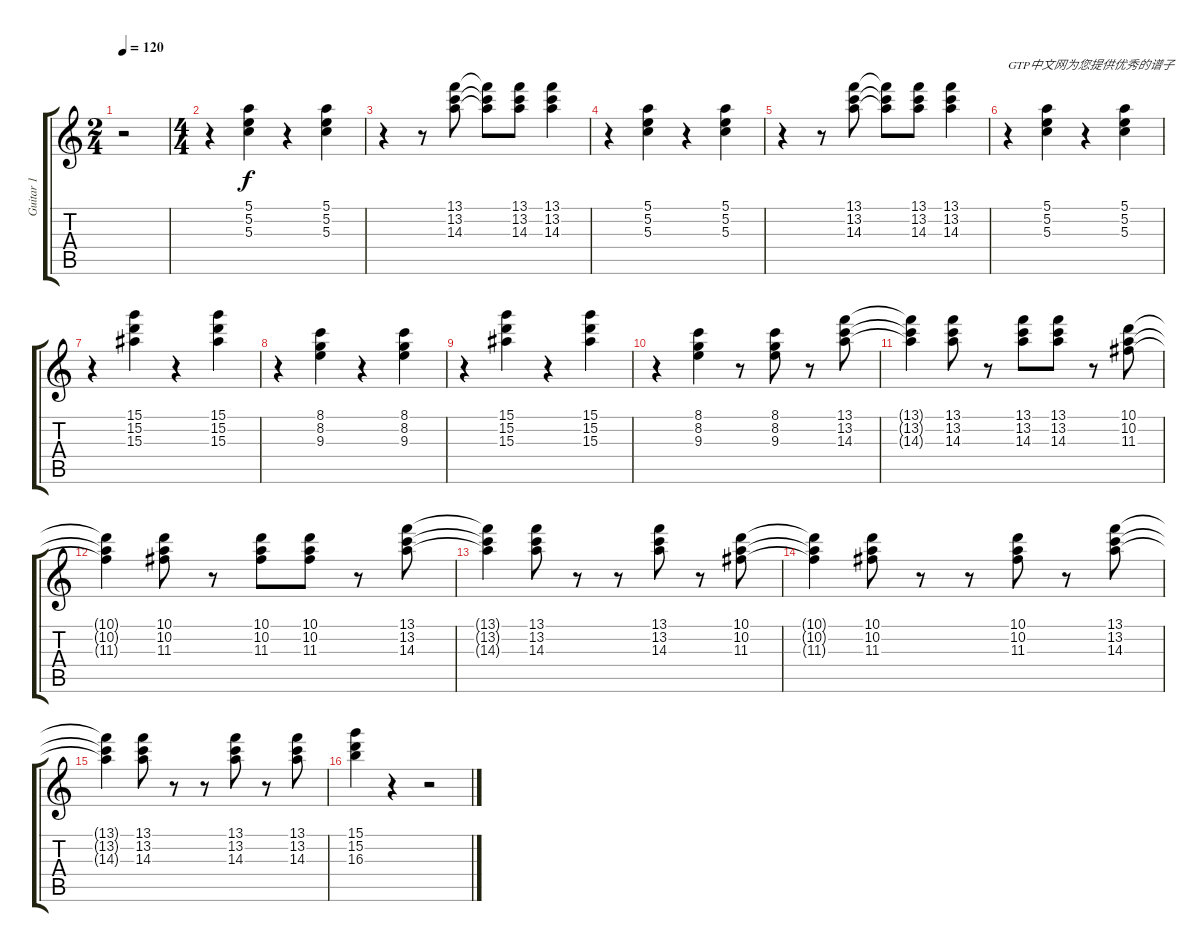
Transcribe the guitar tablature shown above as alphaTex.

\track ("Guitar 1" "Guitar 1") {instrument overdrivenguitar}
\staff {score tabs}
\tuning (E4 B3 G3 D3 A2 E2) {hide}
\ts (2 4)
\tempo 120
\clef g2
\ks c
r.2{dy f instrument overdrivenguitar} |
\ts (4 4)
r.4 (5.1 5.2 5.3).4 r.4 (5.1 5.2 5.3).4 |
r.4 r.8 (13.1 13.2 14.3).8 (13.1{t} 13.2{t} 14.3{t}).8 (13.1 13.2 14.3).8 (13.1 13.2 14.3).4 |
r.4 (5.1 5.2 5.3).4 r.4 (5.1 5.2 5.3).4 |
r.4 r.8 (13.1 13.2 14.3).8 (13.1{t} 13.2{t} 14.3{t}).8 (13.1 13.2 14.3).8 (13.1 13.2 14.3).4 |
r.4{txt "GTP中文网为您提供优秀的谱子"} (5.1 5.2 5.3).4 r.4 (5.1 5.2 5.3).4 |
r.4 (15.1 15.2 15.3).4 r.4 (15.1 15.2 15.3).4 |
r.4 (8.1 8.2 9.3).4 r.4 (8.1 8.2 9.3).4 |
r.4 (15.1 15.2 15.3).4 r.4 (15.1 15.2 15.3).4 |
r.4 (8.1 8.2 9.3).4 r.8 (8.1 8.2 9.3).8 r.8 (13.1 13.2 14.3).8 |
(13.1{t} 13.2{t} 14.3{t}).4 (13.1 13.2 14.3).8 r.8 (13.1 13.2 14.3).8 (13.1 13.2 14.3).8 r.8 (10.1 10.2 11.3).8 |
(10.1{t} 10.2{t} 11.3{t}).4 (10.1 10.2 11.3).8 r.8 (10.1 10.2 11.3).8 (10.1 10.2 11.3).8 r.8 (13.1 13.2 14.3).8 |
(13.1{t} 13.2{t} 14.3{t}).4 (13.1 13.2 14.3).8 r.8 r.8 (13.1 13.2 14.3).8 r.8 (10.1 10.2 11.3).8 |
(10.1{t} 10.2{t} 11.3{t}).4 (10.1 10.2 11.3).8 r.8 r.8 (10.1 10.2 11.3).8 r.8 (13.1 13.2 14.3).8 |
(13.1{t} 13.2{t} 14.3{t}).4 (13.1 13.2 14.3).8 r.8 r.8 (13.1 13.2 14.3).8 r.8 (13.1 13.2 14.3).8 |
(15.1 15.2 16.3).4 r.4 r.2
